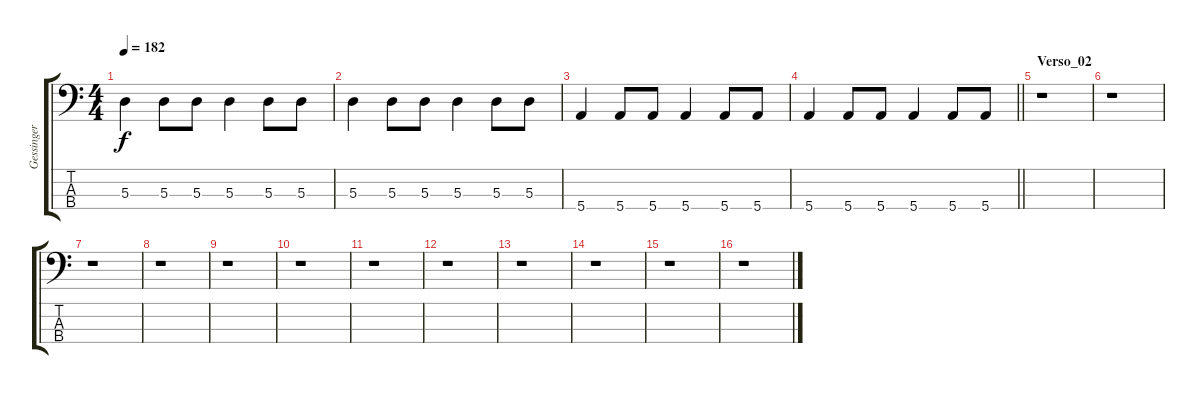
\track ("Gessinger" "Gessinger") {instrument electricbassfinger}
\staff {score tabs}
\tuning (G2 D2 A1 E1) {hide}
\ts (4 4)
\tempo 182
\clef f4
\ks c
5.3.4{dy f} 5.3.8 5.3.8 5.3.4 5.3.8 5.3.8 |
5.3.4 5.3.8 5.3.8 5.3.4 5.3.8 5.3.8 |
5.4.4 5.4.8 5.4.8 5.4.4 5.4.8 5.4.8 |
\barLineRight lightlight
5.4.4 5.4.8 5.4.8 5.4.4 5.4.8 5.4.8 |
\section ("" "Verso_02")
r.1 |
r.1 |
r.1 |
r.1 |
r.1 |
r.1 |
r.1 |
r.1 |
r.1 |
r.1 |
r.1 |
r.1
